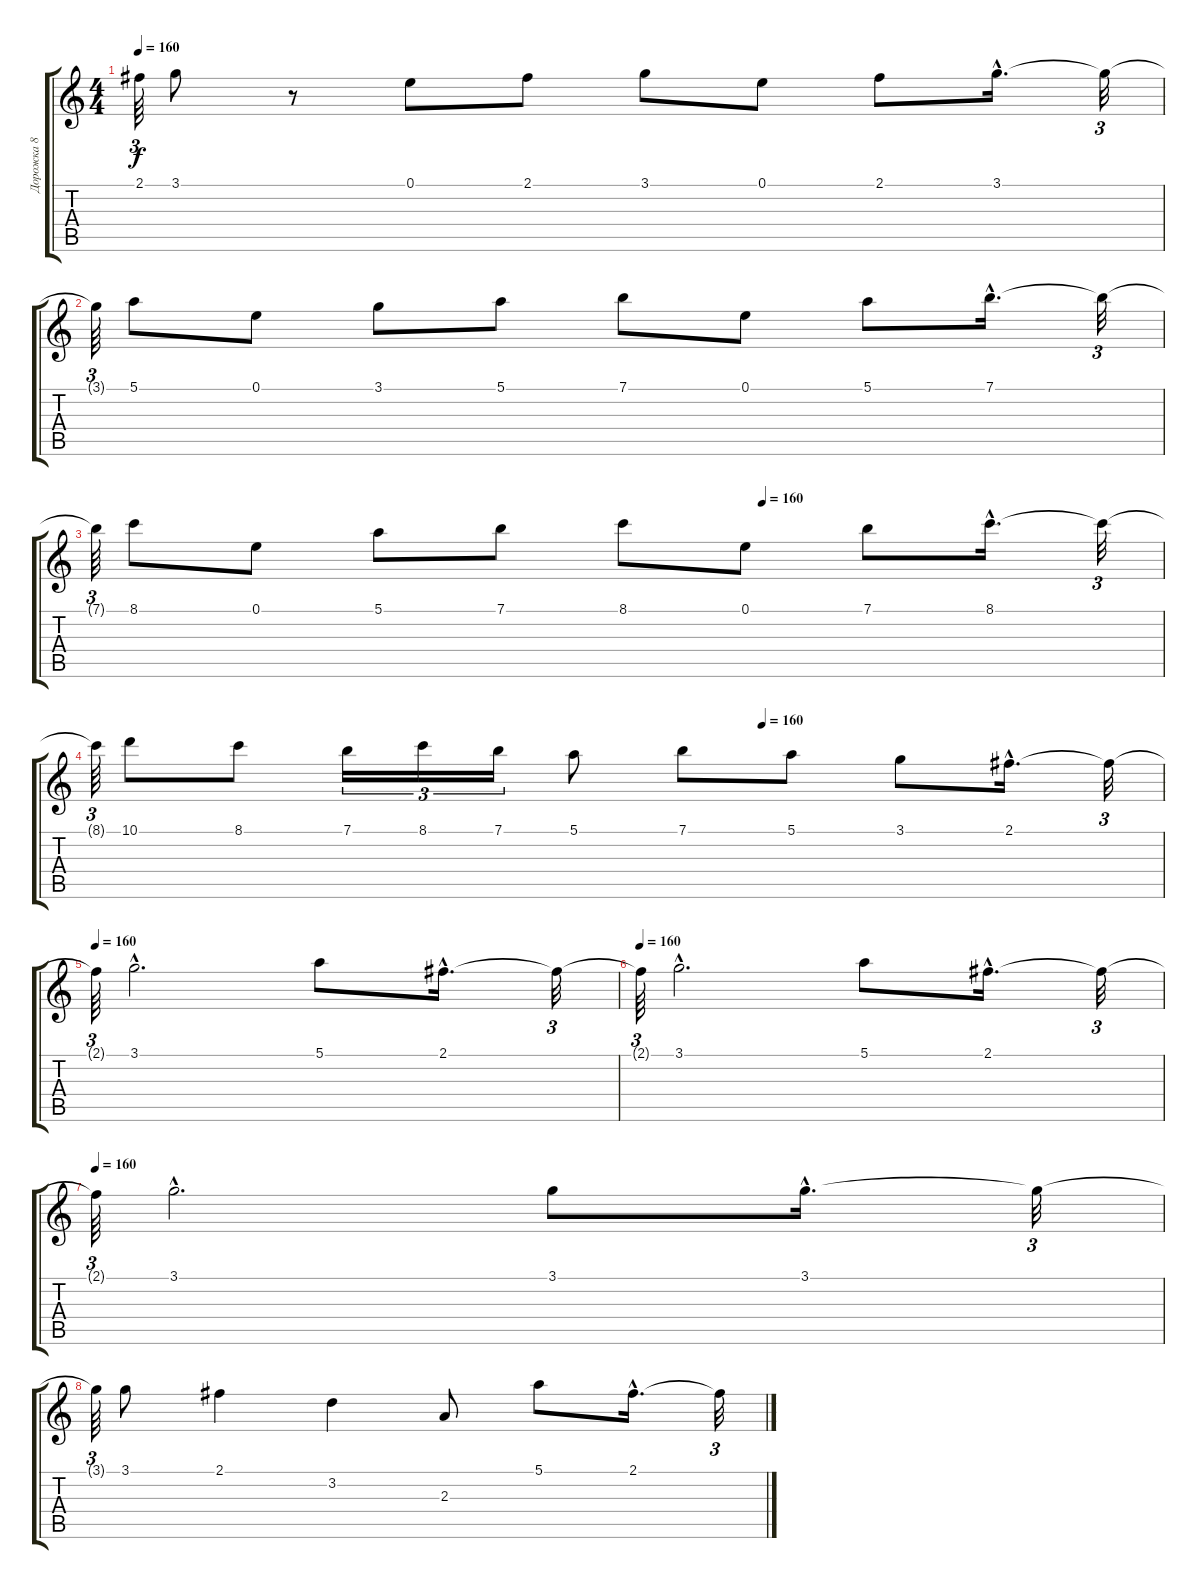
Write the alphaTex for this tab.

\track ("Дорожка 8" "Дорожка 8") {instrument overdrivenguitar}
\staff {score tabs}
\tuning (E4 B3 G3 D3 A2 E2) {hide}
\ts (4 4)
\tempo 160
\clef g2
\ks c
2.1{t}.64{tu (3 2) dy f} 3.1.8 r.8 0.1.8 2.1.8 3.1.8 0.1.8 2.1.8 3.1{hac}.16{d} 3.1{t}.32{tu (3 2)} |
3.1{t}.64{tu (3 2)} 5.1.8 0.1.8 3.1.8 5.1.8 7.1.8 0.1.8 5.1.8 7.1{hac}.16{d} 7.1{t}.32{tu (3 2)} |
\tempo (160 0.625)
7.1{t}.64{tu (3 2)} 8.1.8 0.1.8 5.1.8 7.1.8 8.1.8 0.1.8 7.1.8 8.1{hac}.16{d} 8.1{t}.32{tu (3 2)} |
\tempo (160 0.625)
8.1{t}.64{tu (3 2)} 10.1.8 8.1.8 7.1.16{tu (3 2)} 8.1.16{tu (3 2)} 7.1.16{tu (3 2)} 5.1.8 7.1.8 5.1.8 3.1.8 2.1{hac}.16{d} 2.1{t}.32{tu (3 2)} |
\tempo 160
2.1{t}.64{tu (3 2)} 3.1{hac}.2{d} 5.1.8 2.1{hac}.16{d} 2.1{t}.32{tu (3 2)} |
\tempo 160
2.1{t}.64{tu (3 2)} 3.1{hac}.2{d} 5.1.8 2.1{hac}.16{d} 2.1{t}.32{tu (3 2)} |
\tempo 160
2.1{t}.64{tu (3 2)} 3.1{hac}.2{d} 3.1.8 3.1{hac}.16{d} 3.1{t}.32{tu (3 2)} |
3.1{t}.64{tu (3 2)} 3.1.8 2.1.4 3.2.4 2.3.8 5.1.8 2.1{hac}.16{d} 2.1{t}.32{tu (3 2)}
